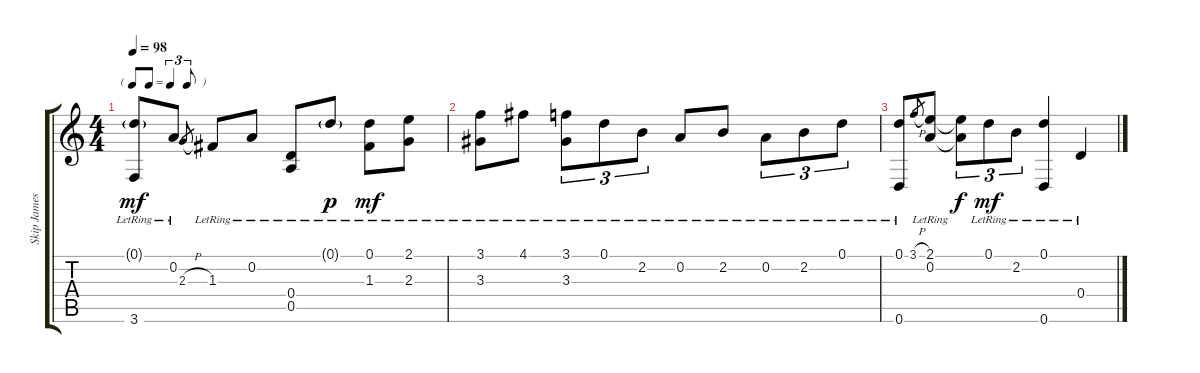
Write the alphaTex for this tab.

\track ("Skip James" "Skip James") {instrument acousticguitarsteel}
\staff {score tabs}
\tuning (D4 A3 F3 D3 A2 D2) {hide}
\ts (4 4)
\tf triplet8th
\tempo 98
\clef g2
\ks c
(0.1{g lr} 3.6{lr}).8{dy mf} 0.2{lr}.8 2.3{h}.8{gr} 1.3{lr}.8 0.2{lr}.8 (0.4{lr} 0.5{lr}).8 0.1{g lr}.8{dy p} (0.1{lr} 1.3{lr}).8{dy mf} (2.1{lr} 2.3{lr}).8 |
(3.1{lr} 3.3{lr}).8 4.1{lr}.8 (3.1{lr} 3.3{lr}).8{tu (3 2)} 0.1{lr}.8{tu (3 2)} 2.2{lr}.8{tu (3 2)} 0.2{lr}.8 2.2{lr}.8 0.2{lr}.8{tu (3 2)} 2.2{lr}.8{tu (3 2)} 0.1{lr}.8{tu (3 2)} |
(0.1{lr} 0.6{lr}).8 3.1{h}.8{gr} (2.1{lr} 0.2{lr}).8 (2.1{t} 0.2{t}).8{tu (3 2) dy f} 0.1{lr}.8{tu (3 2) dy mf} 2.2{lr}.8{tu (3 2)} (0.1{lr} 0.6{lr}).4 0.4{lr}.4
